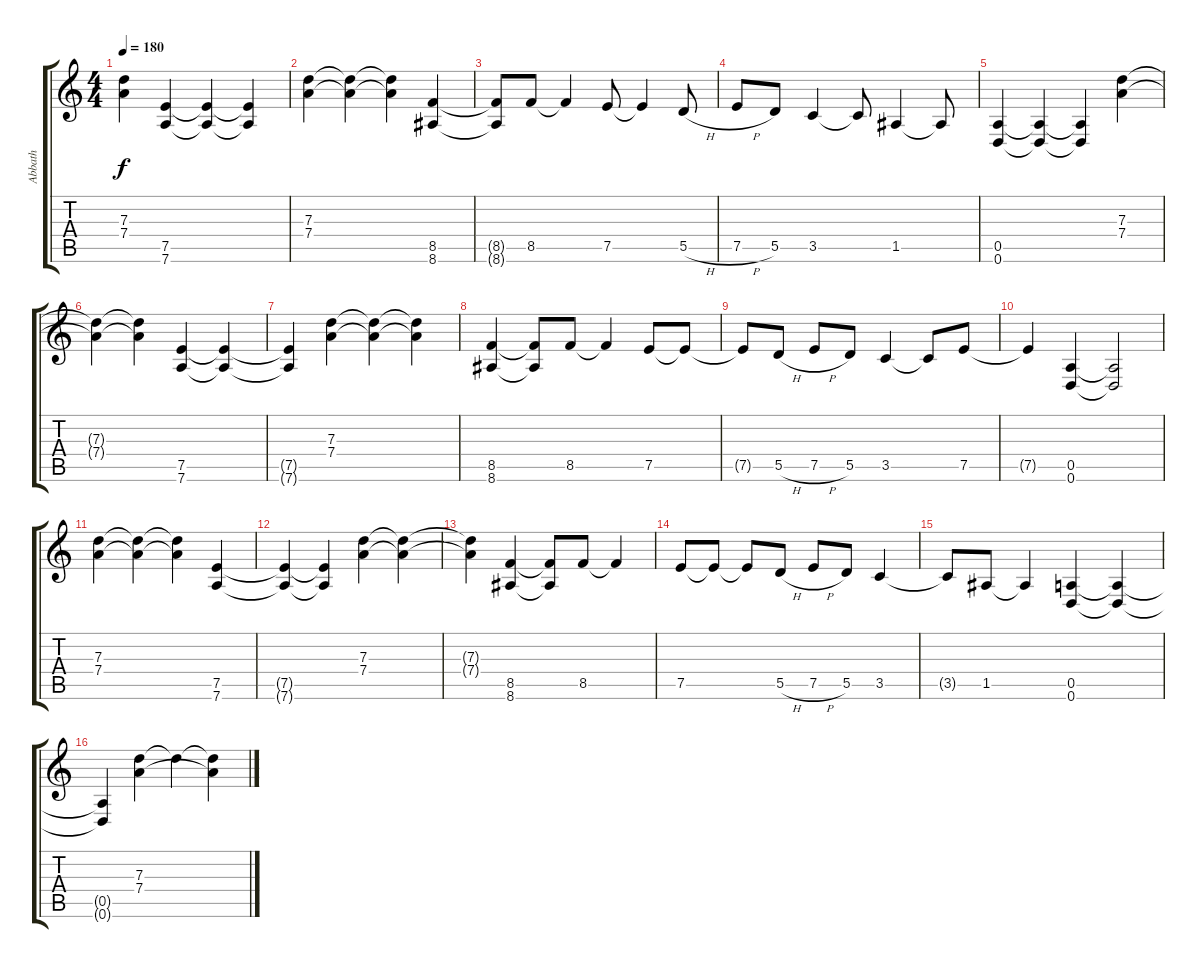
\track ("Abbath" "Abbath") {instrument distortionguitar}
\staff {score tabs}
\tuning (E4 B3 G3 D3 A2 D2) {hide}
\ts (4 4)
\tempo 180
\clef g2
\ks c
(7.3{t} 7.4{t}).4{dy f} (7.5 7.6).4 (7.5{t} 7.6{t}).4 (7.5{t} 7.6{t}).4 |
(7.3 7.4).4 (7.3{t} 7.4{t}).4 (7.3{t} 7.4{t}).4 (8.5 8.6).4 |
(8.5{t} 8.6{t}).8 8.5.8 8.5{t}.4 7.5.8 7.5{t}.4 5.5{h}.8 |
7.5{h}.8 5.5.8 3.5.4 3.5{t}.8 1.5.4 1.5{t}.8 |
(0.5 0.6).4 (0.5{t} 0.6{t}).4 (0.5{t} 0.6{t}).4 (7.3 7.4).4 |
(7.3{t} 7.4{t}).4 (7.3{t} 7.4{t}).4 (7.5 7.6).4 (7.5{t} 7.6{t}).4 |
(7.5{t} 7.6{t}).4 (7.3 7.4).4 (7.3{t} 7.4{t}).4 (7.3{t} 7.4{t}).4 |
(8.5 8.6).4 (8.5{t} 8.6{t}).8 8.5.8 8.5{t}.4 7.5.8 7.5{t}.8 |
7.5{t}.8 5.5{h}.8 7.5{h}.8 5.5.8 3.5.4 3.5{t}.8 7.5.8 |
7.5{t}.4 (0.5 0.6).4 (0.5{t} 0.6{t}).2 |
(7.3 7.4).4 (7.3{t} 7.4{t}).4 (7.3{t} 7.4{t}).4 (7.5 7.6).4 |
(7.5{t} 7.6{t}).4 (7.5{t} 7.6{t}).4 (7.3 7.4).4 (7.3{t} 7.4{t}).4 |
(7.3{t} 7.4{t}).4 (8.5 8.6).4 (8.5{t} 8.6{t}).8 8.5.8 8.5{t}.4 |
7.5.8 7.5{t}.8 7.5{t}.8 5.5{h}.8 7.5{h}.8 5.5.8 3.5.4 |
3.5{t}.8 1.5.8 1.5{t}.4 (0.5 0.6).4 (0.5{t} 0.6{t}).4 |
(0.5{t} 0.6{t}).4 (7.3 7.4).4 7.3{t}.4 (7.3{t} 7.4{t}).4
